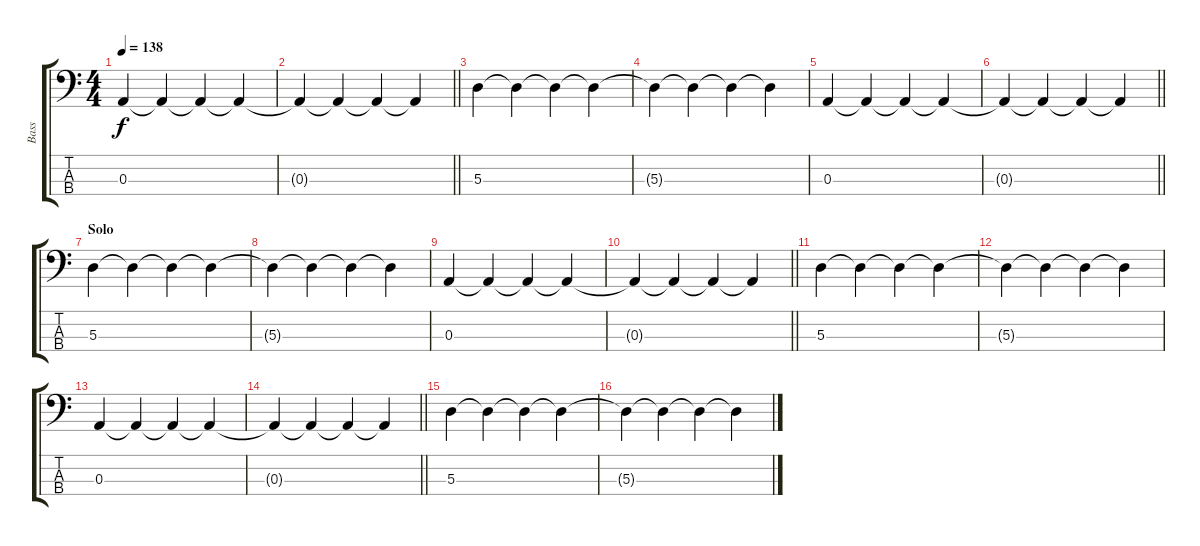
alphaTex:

\track ("Bass" "Bass") {instrument electricbassfinger}
\staff {score tabs}
\tuning (G2 D2 A1 E1) {hide}
\ts (4 4)
\tempo 138
\clef f4
\ks c
0.3.4{dy f} 0.3{t}.4 0.3{t}.4 0.3{t}.4 |
\barLineRight lightlight
0.3{t}.4 0.3{t}.4 0.3{t}.4 0.3{t}.4 |
5.3.4 5.3{t}.4 5.3{t}.4 5.3{t}.4 |
5.3{t}.4 5.3{t}.4 5.3{t}.4 5.3{t}.4 |
0.3.4 0.3{t}.4 0.3{t}.4 0.3{t}.4 |
\barLineRight lightlight
0.3{t}.4 0.3{t}.4 0.3{t}.4 0.3{t}.4 |
\section ("" "Solo")
5.3.4 5.3{t}.4 5.3{t}.4 5.3{t}.4 |
5.3{t}.4 5.3{t}.4 5.3{t}.4 5.3{t}.4 |
0.3.4 0.3{t}.4 0.3{t}.4 0.3{t}.4 |
\barLineRight lightlight
0.3{t}.4 0.3{t}.4 0.3{t}.4 0.3{t}.4 |
5.3.4 5.3{t}.4 5.3{t}.4 5.3{t}.4 |
5.3{t}.4 5.3{t}.4 5.3{t}.4 5.3{t}.4 |
0.3.4 0.3{t}.4 0.3{t}.4 0.3{t}.4 |
\barLineRight lightlight
0.3{t}.4 0.3{t}.4 0.3{t}.4 0.3{t}.4 |
5.3.4 5.3{t}.4 5.3{t}.4 5.3{t}.4 |
5.3{t}.4 5.3{t}.4 5.3{t}.4 5.3{t}.4
